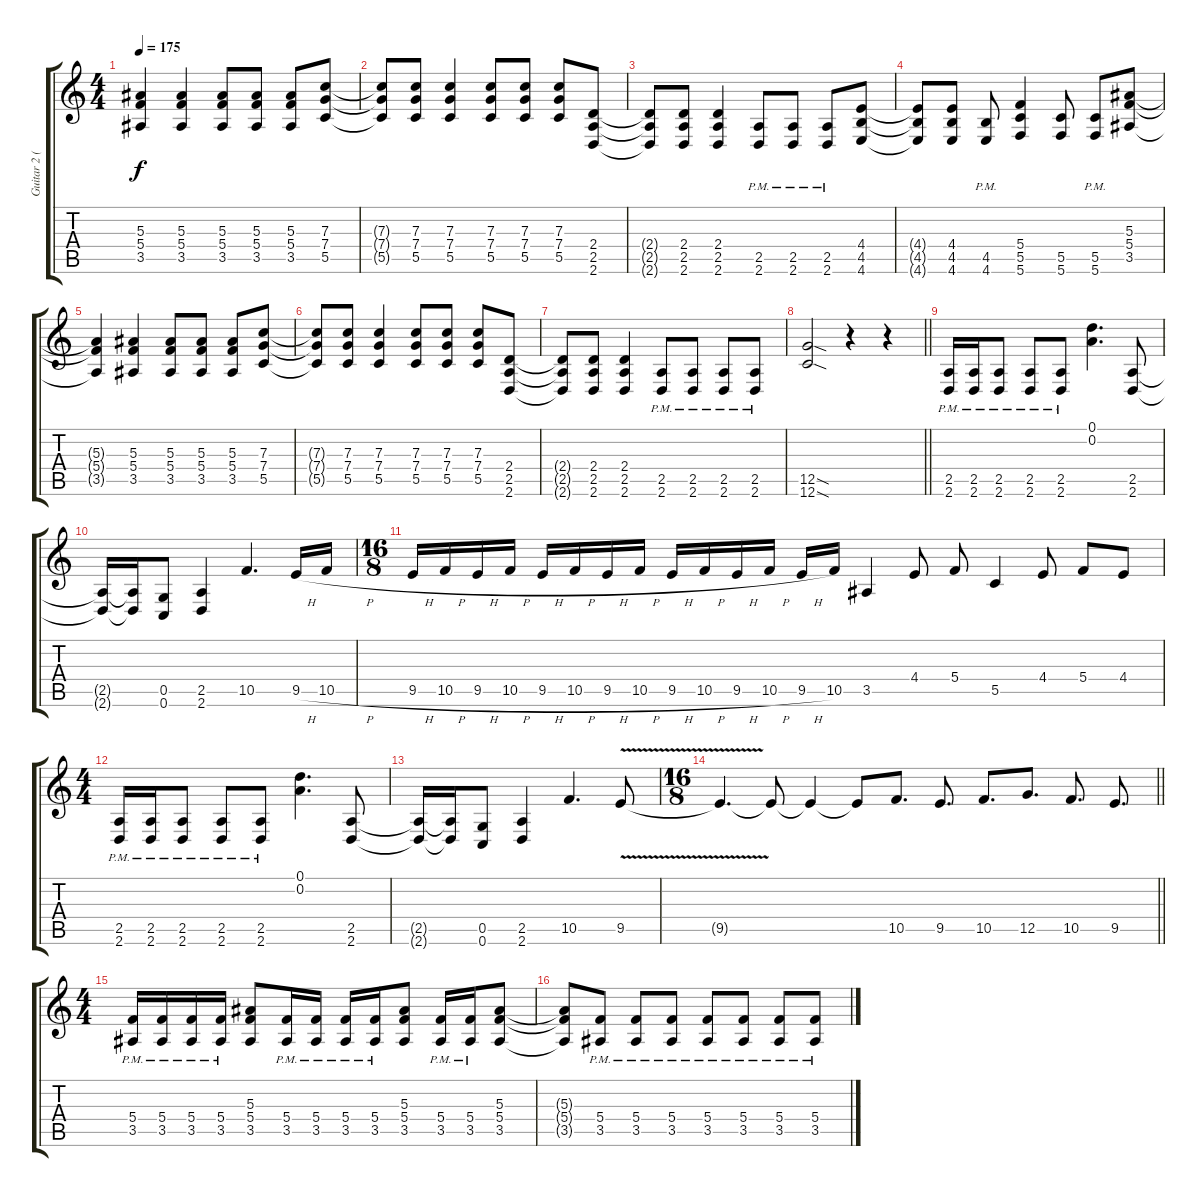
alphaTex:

\track ("Guitar 2 (Distorted- Padget)" "Guitar 2 (") {instrument distortionguitar}
\staff {score tabs}
\tuning (D4 A3 F3 C3 G2 C2) {hide}
\ts (4 4)
\tempo 175
\clef g2
\ks c
(5.3 5.4 3.5).4{dy f} (5.3 5.4 3.5).4 (5.3 5.4 3.5).8 (5.3 5.4 3.5).8 (5.3 5.4 3.5).8 (7.3 7.4 5.5).8 |
(7.3{t} 7.4{t} 5.5{t}).8 (7.3 7.4 5.5).8 (7.3 7.4 5.5).4 (7.3 7.4 5.5).8 (7.3 7.4 5.5).8 (7.3 7.4 5.5).8 (2.4 2.5 2.6).8 |
(2.4{t} 2.5{t} 2.6{t}).8 (2.4 2.5 2.6).8 (2.4 2.5 2.6).4 (2.5{pm} 2.6{pm}).8 (2.5{pm} 2.6{pm}).8 (2.5{pm} 2.6{pm}).8 (4.4 4.5 4.6).8 |
(4.4{t} 4.5{t} 4.6{t}).8 (4.4 4.5 4.6).8 (4.5{pm} 4.6{pm}).8 (5.4 5.5 5.6).4 (5.5 5.6).8 (5.5{pm} 5.6{pm}).8 (5.3 5.4 3.5).8 |
(5.3{t} 5.4{t} 3.5{t}).4 (5.3 5.4 3.5).4 (5.3 5.4 3.5).8 (5.3 5.4 3.5).8 (5.3 5.4 3.5).8 (7.3 7.4 5.5).8 |
(7.3{t} 7.4{t} 5.5{t}).8 (7.3 7.4 5.5).8 (7.3 7.4 5.5).4 (7.3 7.4 5.5).8 (7.3 7.4 5.5).8 (7.3 7.4 5.5).8 (2.4 2.5 2.6).8 |
(2.4{t} 2.5{t} 2.6{t}).8 (2.4 2.5 2.6).8 (2.4 2.5 2.6).4 (2.5{pm} 2.6{pm}).8 (2.5{pm} 2.6{pm}).8 (2.5{pm} 2.6{pm}).8 (2.5{pm} 2.6{pm}).8 |
\barLineRight lightlight
(12.5{sod} 12.6{sod}).2 r.4 r.4 |
(2.5{pm} 2.6{pm}).16 (2.5{pm} 2.6{pm}).16 (2.5{pm} 2.6{pm}).8 (2.5{pm} 2.6{pm}).8 (2.5{pm} 2.6{pm}).8 (0.1 0.2).4{d} (2.5 2.6).8 |
(2.5{t} 2.6{t}).16 (2.5{t} 2.6{t}).16 (0.5 0.6).8 (2.5 2.6).4 10.5.4{d} 9.5{h}.16 10.5{h}.16 |
\ts (16 8)
9.5{h}.16 10.5{h}.16 9.5{h}.16 10.5{h}.16 9.5{h}.16 10.5{h}.16 9.5{h}.16 10.5{h}.16 9.5{h}.16 10.5{h}.16 9.5{h}.16 10.5{h}.16 9.5{h}.16 10.5.16 3.5.4 4.4.8 5.4.8 5.5.4 4.4.8 5.4.8 4.4.8 |
\ts (4 4)
(2.5{pm} 2.6{pm}).16 (2.5{pm} 2.6{pm}).16 (2.5{pm} 2.6{pm}).8 (2.5{pm} 2.6{pm}).8 (2.5{pm} 2.6{pm}).8 (0.1 0.2).4{d} (2.5 2.6).8 |
(2.5{t} 2.6{t}).16 (2.5{t} 2.6{t}).16 (0.5 0.6).8 (2.5 2.6).4 10.5.4{d} 9.5{v}.8 |
\ts (16 8)
\barLineRight lightlight
9.5{t}.4{d} 9.5{t}.8 9.5{t}.4 9.5{t}.8 10.5.8{d} 9.5.8{d} 10.5.8{d} 12.5.8{d} 10.5.8{d} 9.5.8{d} |
\ts (4 4)
(5.4{pm} 3.5{pm}).16 (5.4{pm} 3.5{pm}).16 (5.4{pm} 3.5{pm}).16 (5.4{pm} 3.5{pm}).16 (5.3 5.4 3.5).8 (5.4{pm} 3.5{pm}).16 (5.4{pm} 3.5{pm}).16 (5.4{pm} 3.5{pm}).16 (5.4{pm} 3.5{pm}).16 (5.3 5.4 3.5).8 (5.4{pm} 3.5{pm}).16 (5.4{pm} 3.5).16 (5.3 5.4 3.5).8 |
(5.3{t} 5.4{t} 3.5{t}).8 (5.4{pm} 3.5{pm}).8 (5.4{pm} 3.5{pm}).8 (5.4{pm} 3.5{pm}).8 (5.4{pm} 3.5{pm}).8 (5.4{pm} 3.5{pm}).8 (5.4{pm} 3.5{pm}).8 (5.4{pm} 3.5{pm}).8
